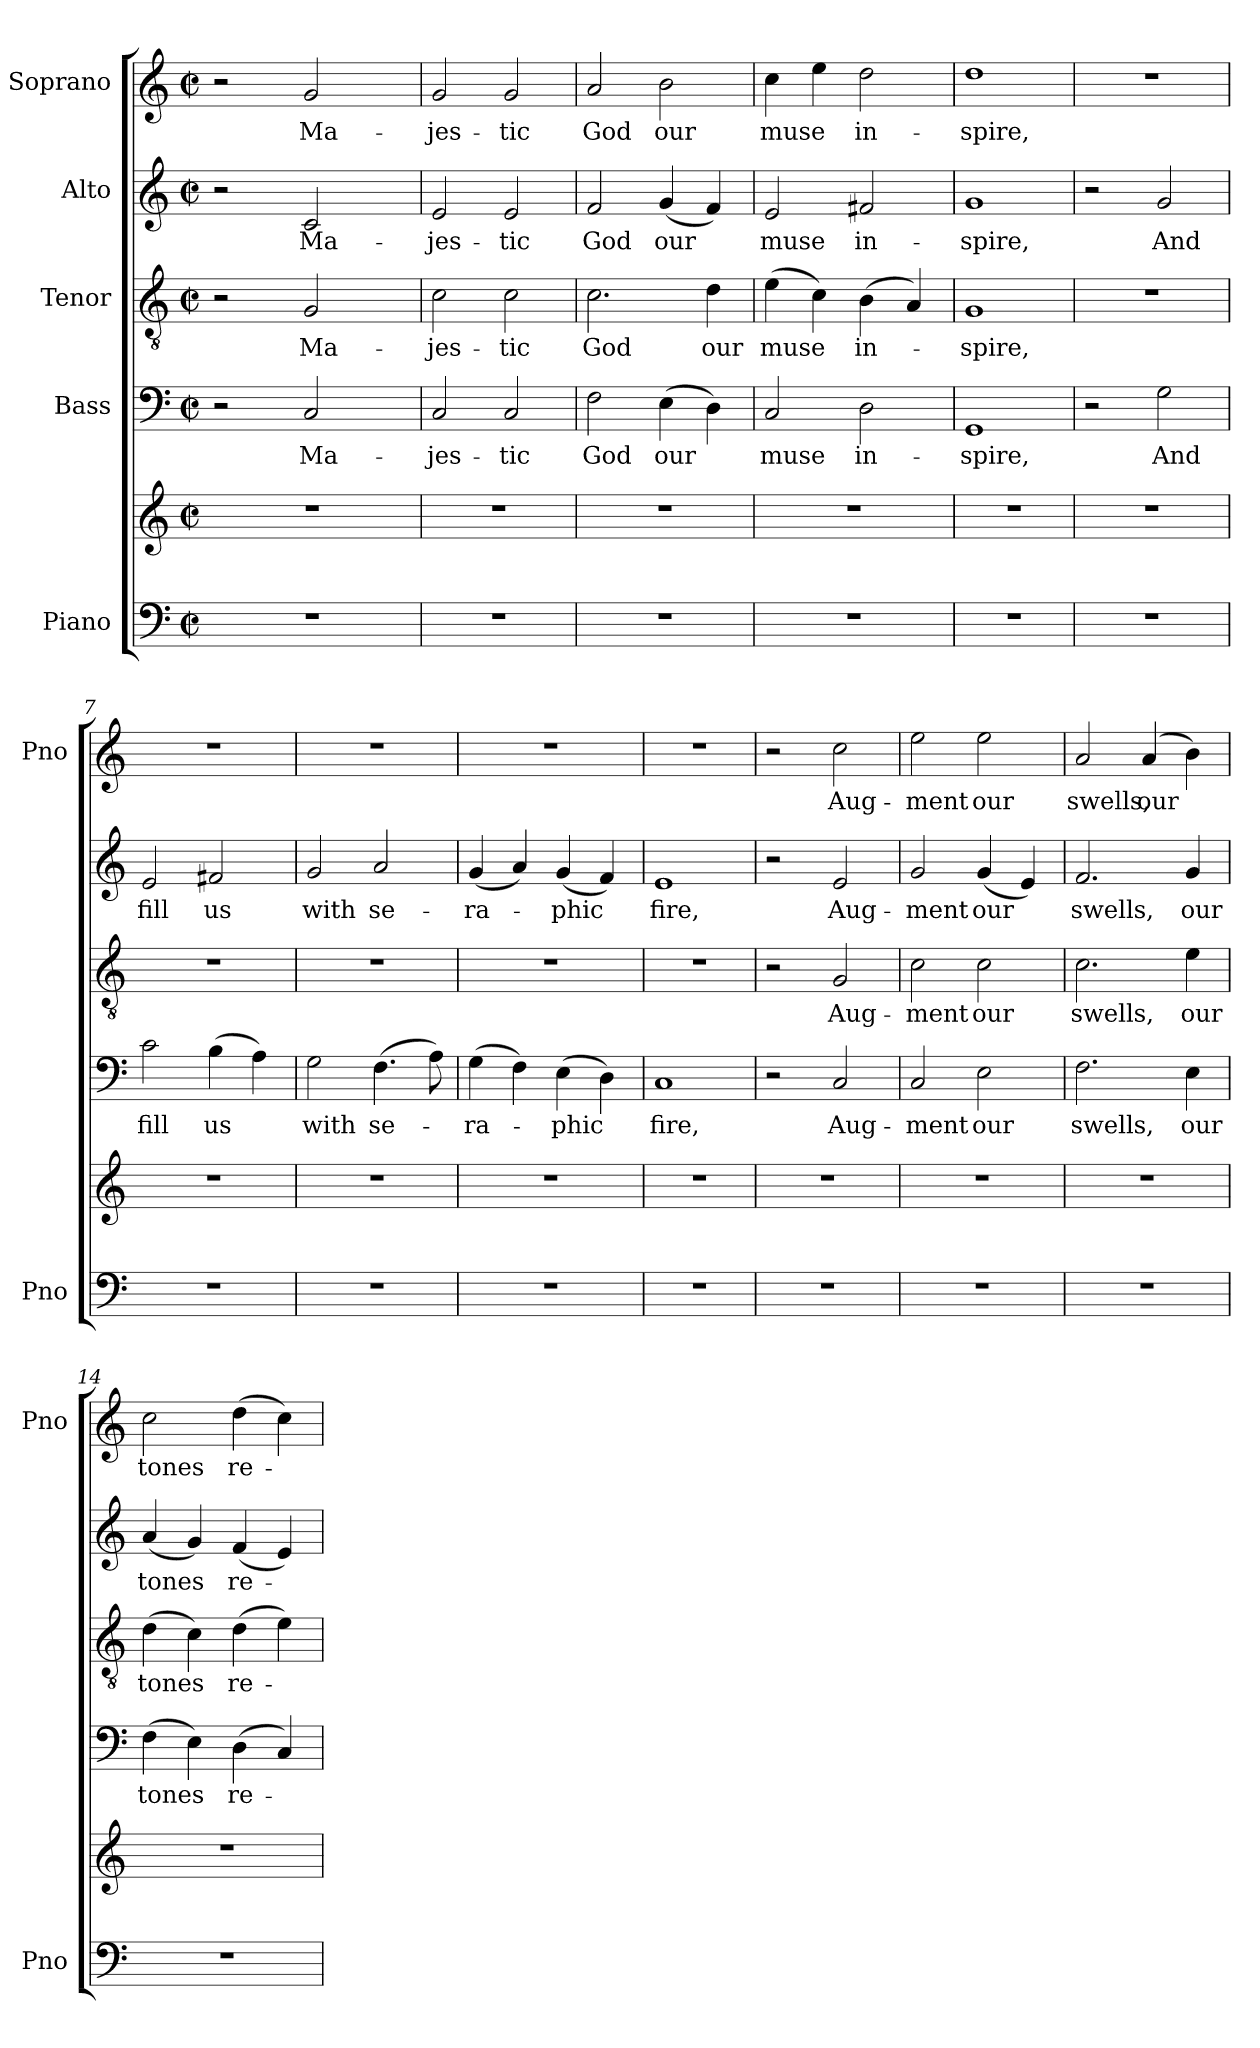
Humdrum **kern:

**kern	**kern	**kern	**text	**kern	**text	**kern	**text	**kern	**text
*part5	*part5	*part4	*part4	*part3	*part3	*part2	*part2	*part1	*part1
*staff6	*staff5	*staff4	*staff4	*staff3	*staff3	*staff2	*staff2	*staff1	*staff1
*I"Piano	*	*I"Bass	*	*I"Tenor	*	*I"Alto	*	*I"Soprano	*
*I'Pno	*	*	*	*	*	*	*	*I'Pno	*
*clefF4	*clefG2	*clefF4	*	*clefGv2	*	*clefG2	*	*clefG2	*
*k[]	*k[]	*k[]	*	*k[]	*	*k[]	*	*k[]	*
*C:	*C:	*C:	*	*C:	*	*C:	*	*C:	*
*M2/2	*M2/2	*M2/2	*	*M2/2	*	*M2/2	*	*M2/2	*
*met(c|)	*met(c|)	*met(c|)	*	*met(c|)	*	*met(c|)	*	*met(c|)	*
=1	=1	=1	=1	=1	=1	=1	=1	=1	=1
*	*	*	*	*	*	*	*	*^	*
1r	1r	2r	.	2r	.	2r	.	2r	16.ryy	.
*	*	*	*	*	*	*	*	*MM120	*	*
.	.	.	.	.	.	.	.	.	2ryy	.
.	.	2C/	Ma-	2G/	Ma-	2c/	Ma-	2g/	.	Ma-
.	.	.	.	.	.	.	.	.	4ryy	.
.	.	.	.	.	.	.	.	.	8ryy	.
.	.	.	.	.	.	.	.	.	32ryy	.
*	*	*	*	*	*	*	*	*v	*v	*
=2	=2	=2	=2	=2	=2	=2	=2	=2	=2
1r	1r	2C/	-jes-	2c\	-jes-	2e/	-jes-	2g/	-jes-
.	.	2C/	-tic	2c\	-tic	2e/	-tic	2g/	-tic
=3	=3	=3	=3	=3	=3	=3	=3	=3	=3
1r	1r	2F\	God	2.c\	God	2f/	God	2a/	God
.	.	(4E\	our	.	.	(4g/	our	2b\	our
.	.	4D\)	.	4d\	our	4f/)	.	.	.
=4	=4	=4	=4	=4	=4	=4	=4	=4	=4
1r	1r	2C/	muse	(4e\	muse	2e/	muse	4cc\	muse
.	.	.	.	4c\)	.	.	.	4ee\	.
.	.	2D\	in-	(4B\	in-	2f#X/	in-	2dd\	in-
.	.	.	.	4A/)	.	.	.	.	.
=5	=5	=5	=5	=5	=5	=5	=5	=5	=5
1r	1r	1GG	-spire,	1G	-spire,	1g	-spire,	1dd	-spire,
!!LO:LB:g=z
=6	=6	=6	=6	=6	=6	=6	=6	=6	=6
1r	1r	2r	.	1r	.	2r	.	1r	.
.	.	2G\	And	.	.	2g/	And	.	.
=7	=7	=7	=7	=7	=7	=7	=7	=7	=7
1r	1r	2c\	fill	1r	.	2e/	fill	1r	.
.	.	(4B\	us	.	.	2f#X/	us	.	.
.	.	4A\)	.	.	.	.	.	.	.
=8	=8	=8	=8	=8	=8	=8	=8	=8	=8
1r	1r	2G\	with	1r	.	2g/	with	1r	.
.	.	(4.F\	se-	.	.	2a/	se-	.	.
.	.	8A\)	.	.	.	.	.	.	.
=9	=9	=9	=9	=9	=9	=9	=9	=9	=9
1r	1r	(4G\	-ra-	1r	.	(4g/	-ra-	1r	.
.	.	4F\)	.	.	.	4a/)	.	.	.
.	.	(4E\	-phic	.	.	(4g/	-phic	.	.
.	.	4D\)	.	.	.	4f/)	.	.	.
=10	=10	=10	=10	=10	=10	=10	=10	=10	=10
1r	1r	1C	fire,	1r	.	1e	fire,	1r	.
!!LO:LB:g=z
=11	=11	=11	=11	=11	=11	=11	=11	=11	=11
1r	1r	2r	.	2r	.	2r	.	2r	.
.	.	2C/	Aug-	2G/	Aug-	2e/	Aug-	2cc\	Aug-
=12	=12	=12	=12	=12	=12	=12	=12	=12	=12
1r	1r	2C/	-ment	2c\	-ment	2g/	-ment	2ee\	-ment
.	.	2E\	our	2c\	our	(4g/	our	2ee\	our
.	.	.	.	.	.	4e/)	.	.	.
=13	=13	=13	=13	=13	=13	=13	=13	=13	=13
1r	1r	2.F\	swells,	2.c\	swells,	2.f/	swells,	2a/	swells,
.	.	.	.	.	.	.	.	(4a/	our
.	.	4E\	our	4e\	our	4g/	our	4b\)	.
=14	=14	=14	=14	=14	=14	=14	=14	=14	=14
1r	1r	(4F\	tones	(4d\	tones	(4a/	tones	2cc\	tones
.	.	4E\)	.	4c\)	.	4g/)	.	.	.
.	.	(4D\	re-	(4d\	re-	(4f/	re-	(4dd\	re-
.	.	4C/)	.	4e\)	.	4e/)	.	4cc\)	.
=	=	=	=	=	=	=	=	=	=
*-	*-	*-	*-	*-	*-	*-	*-	*-	*-
